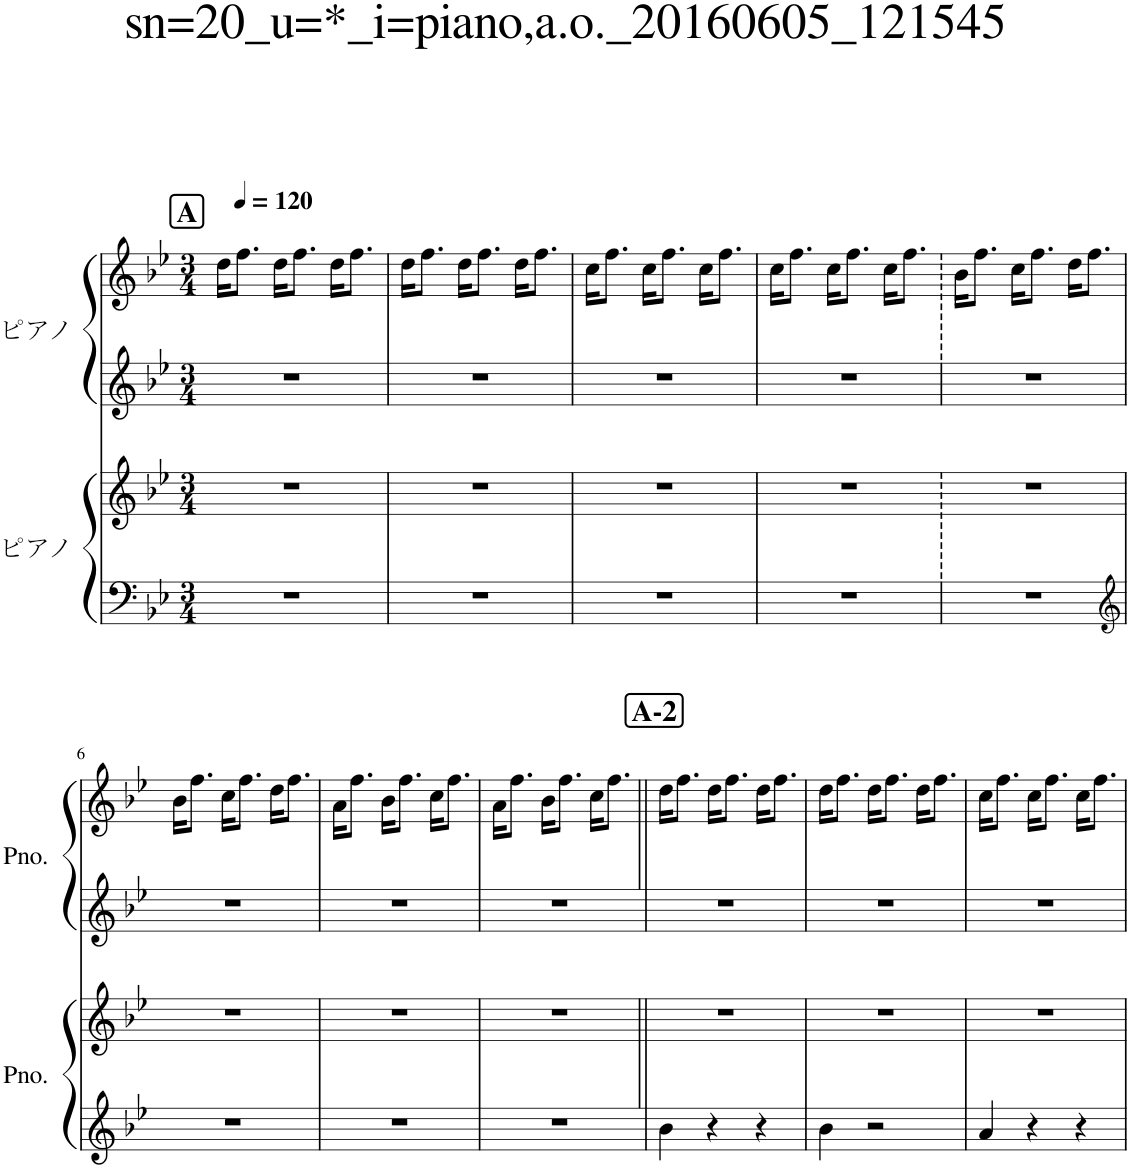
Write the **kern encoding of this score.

**kern	**kern	**kern	**kern
*part2	*part2	*part1	*part1
*staff4	*staff3	*staff2	*staff1
*I"ピアノ	*	*I"ピアノ	*
*clefF4	*clefG2	*clefG2	*clefG2
*k[b-e-]	*k[b-e-]	*k[b-e-]	*k[b-e-]
*M3/4	*M3/4	*M3/4	*M3/4
*MM120	*MM120	*MM120	*MM120
!!LO:REH:place=s1:a:B:cj:fs=14:t=A
=1	=1	=1	=1
2.r	2.r	2.r	16dd\KL
.	.	.	8.ff\J
.	.	.	16dd\KL
.	.	.	8.ff\J
.	.	.	16dd\KL
.	.	.	8.ff\J
=2	=2	=2	=2
2.r	2.r	2.r	16dd\KL
.	.	.	8.ff\J
.	.	.	16dd\KL
.	.	.	8.ff\J
.	.	.	16dd\KL
.	.	.	8.ff\J
=3	=3	=3	=3
2.r	2.r	2.r	16cc\KL
.	.	.	8.ff\J
.	.	.	16cc\KL
.	.	.	8.ff\J
.	.	.	16cc\KL
.	.	.	8.ff\J
=4	=4	=4	=4
2.r	2.r	2.r	16cc\KL
.	.	.	8.ff\J
.	.	.	16cc\KL
.	.	.	8.ff\J
.	.	.	16cc\KL
.	.	.	8.ff\J
=5	=5	=5	=5
2.r	2.r	2.r	16b-\KL
.	.	.	8.ff\J
.	.	.	16cc\KL
.	.	.	8.ff\J
.	.	.	16dd\KL
.	.	.	8.ff\J
!!LO:LB:g=z
=6	=6	=6	=6
*clefG2	*	*	*
2.r	2.r	2.r	16b-\KL
.	.	.	8.ff\J
.	.	.	16cc\KL
.	.	.	8.ff\J
.	.	.	16dd\KL
.	.	.	8.ff\J
=7	=7	=7	=7
2.r	2.r	2.r	16a\KL
.	.	.	8.ff\J
.	.	.	16b-\KL
.	.	.	8.ff\J
.	.	.	16cc\KL
.	.	.	8.ff\J
=8	=8	=8	=8
2.r	2.r	2.r	16a\KL
.	.	.	8.ff\J
.	.	.	16b-\KL
.	.	.	8.ff\J
.	.	.	16cc\KL
.	.	.	8.ff\J
!!LO:REH:place=s1:a:B:cj:fs=14:t=A-2
=9||	=9||	=9||	=9||
4b-\	2.r	2.r	16dd\KL
.	.	.	8.ff\J
4r	.	.	16dd\KL
.	.	.	8.ff\J
4r	.	.	16dd\KL
.	.	.	8.ff\J
=10	=10	=10	=10
4b-\	2.r	2.r	16dd\KL
.	.	.	8.ff\J
2r	.	.	16dd\KL
.	.	.	8.ff\J
.	.	.	16dd\KL
.	.	.	8.ff\J
=11	=11	=11	=11
4a/	2.r	2.r	16cc\KL
.	.	.	8.ff\J
4r	.	.	16cc\KL
.	.	.	8.ff\J
4r	.	.	16cc\KL
.	.	.	8.ff\J
=	=	=	=
*-	*-	*-	*-
